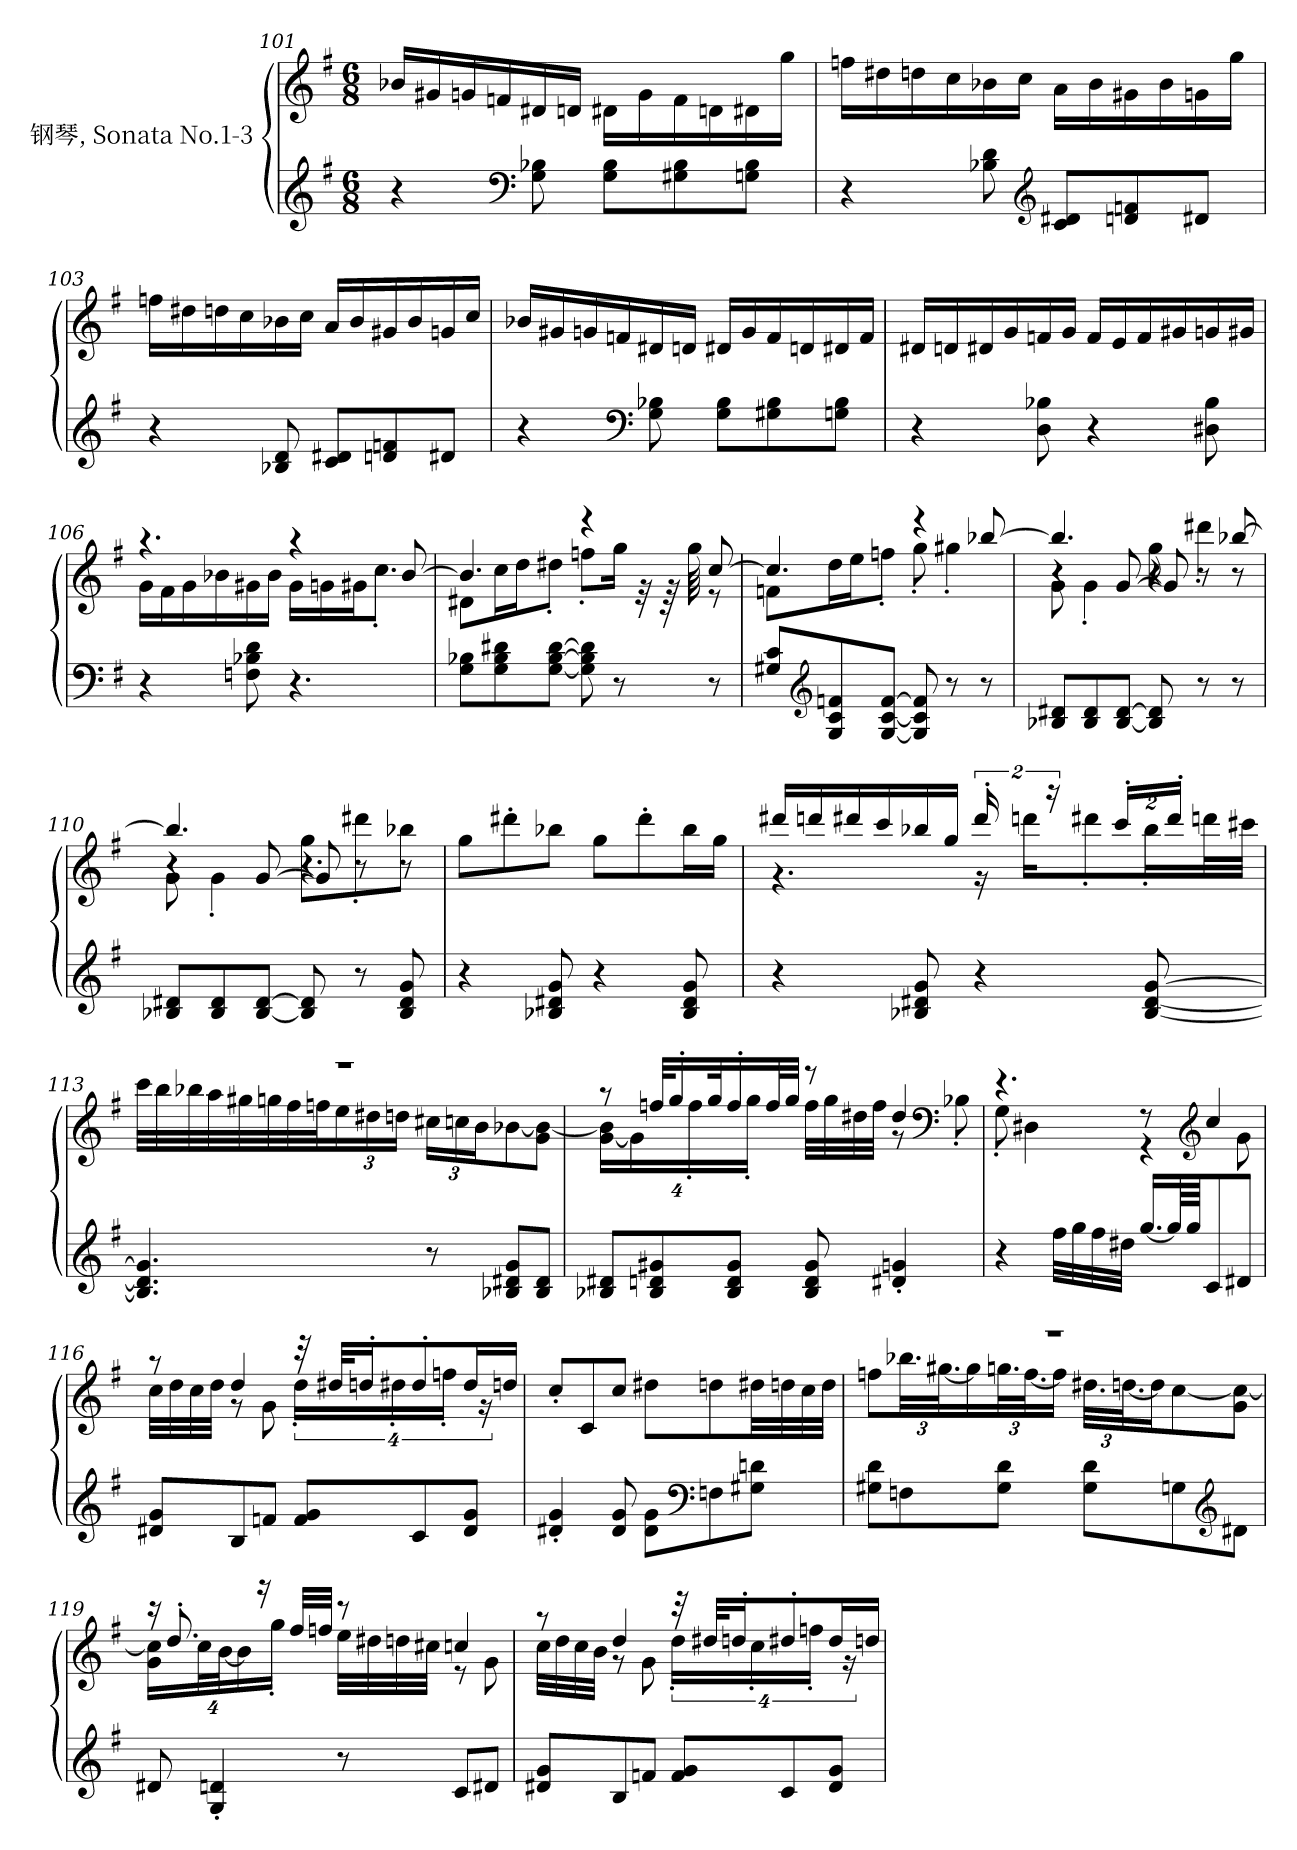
**kern	**kern
*part1	*part1
*staff2	*staff1
*I"钢琴, Sonata No.1-3	*
!!LO:LB:g=z
*clefG2	*clefG2
*k[f#]	*k[f#]
*M6/8	*M6/8
=101	=101
4r	16b-X/LL
.	16g#X/
.	16gn/
.	16fn/
*clefF4	*
8G\ 8B-X\	16d#X/
.	16dn/JJ
8G\ 8B-\L	16d#X\LL
.	16g\
8G#X\ 8B-\	16f\
.	16dn\
8Gn\ 8B-\J	16d#X\
.	16gg\JJ
=102	=102
4r	16ffn\LL
.	16dd#X\
.	16ddn\
.	16cc\
8B-X\ 8d\	16b-X\
.	16cc\JJ
*clefG2	*
8c/ 8d#X/L	16a\LL
.	16b-\
8dn/ 8fn/	16g#X\
.	16b-\
8d#X/J	16gn\
.	16gg\JJ
!!LO:LB:g=z
=103	=103
4r	16ffn\LL
.	16dd#X\
.	16ddn\
.	16cc\
8B-X/ 8d/	16b-X\
.	16cc\JJ
8c/ 8d#X/L	16a/LL
.	16b-/
8dn/ 8fn/	16g#X/
.	16b-/
8d#X/J	16gn/
.	16cc/JJ
=104	=104
4r	16b-X/LL
.	16g#X/
.	16gn/
.	16fn/
*clefF4	*
8G\ 8B-X\	16d#X/
.	16dn/JJ
8G\ 8B-\L	16d#X/LL
.	16g/
*	*MM119
8G#X\ 8B-\	16f/
.	16dn/
*	*MM129
8Gn\ 8B-\J	16d#X/
.	16f/JJ
!!LO:PB:g=z
=105	=105
4r	16d#X/LL
.	16dn/
.	16d#X/
.	16g/
*	*MM127
8D\ 8B-X\	16fn/
.	16g/JJ
4r	16f/LL
.	16e/
.	16f/
.	16g#X/
*	*MM125
8D#X\ 8B-\	16gn/
.	16g#X/JJ
=106	=106
*	*^
4r	4.r	16g\LL
.	.	16f#\
.	.	16g\
.	.	16b-X\
8Fn\ 8B-X\ 8d\	.	16g#X\
.	.	16b-\JJ
4.r	4r	16g#\LL
.	.	16gn\
.	.	16g#X\J
.	.	8.cc'\J
.	[8b-/	.
!!LO:LB:g=z	!!
=107	=107	=107
*	*MM125	*
8G\ 8B-X\L	4.b-/]	8d#X\L
8G\ 8B-\ 8d#X\	.	16cc\L
.	.	16dd\J
[8G\ [8B-\ [8d#\J	.	8dd#X'\J
8G\] 8B-\] 8d#\]	4r	8ffn'\L
8r	.	16gg\Jk
.	.	32r
.	.	64r
.	.	64gg\
8r	[8cc/	8r
=108	=108	=108
8G#X/ 8c/L	4.cc/]	8fn\L
*clefG2	*	*
8G#/ 8c/ 8fn/	.	16dd\L
.	.	16ee\J
[8G#/ [8c/ [8f/J	.	8ffn'\J
8G#/] 8c/] 8f/]	4r	8gg'\
8r	.	4gg#X'\
8r	[8bb-X/	.
=109	=109	=109
*	*	*^
8B-X/ 8d#X/L	4.bb-/]	8g\	4r
8B-/ 8d#/	.	4g'\	.
[8B-/ [8d#/J	.	.	[8g/
8B-/] 8d#/]	4r	8gg\	8g/]
8r	.	4ddd#X'\	8r
8r	[8bb-X/	.	8r
!!LO:LB:g=z	!!	!!
=110	=110	=110	=110
8B-X/ 8d#X/L	4.bb-/]	8g\	4r
8B-/ 8d#/	.	4g'\	.
[8B-/ [8d#/J	.	.	[8g/
8B-/] 8d#/]	4.r	8gg\L	8g/]
8r	.	8ddd#X'\	8r
8B-/ 8d#/ 8g/	.	8bb-X\J	8r
*	*v	*v	*v
=111	=111
4r	8gg\L
.	8ddd#X'\
8B-X/ 8d#X/ 8g/	8bb-X\J
4r	8gg\L
.	8ddd#'\
8B-/ 8d#/ 8g/	16bb-\L
.	16gg\JJ
!!LO:LB:g=z
=112	=112
*	*^
4r	16ddd#X/LL	4.r
.	16dddn/	.
.	16ddd#X/	.
.	16ccc/	.
8B-X/ 8d#X/ 8g/	16bb-X/	.
.	16gg/JJ	.
4r	32%3ddd#'/	16r
.	.	16dddn\KL
.	32%3r	.
.	.	8ddd#X'\
.	32%3ccc'/L	.
*	*MM121	*
[8B-/ [8d#/ [8g/	.	16bb-'\L
.	32%3ddd#'/J	.
.	.	32dddn\L
.	.	32ccc#X\JJJ
!!LO:LB:g=z	!!
=113	=113	=113
4.B-/] 4.d#/] 4.g/]	2.r	32ccc\LLL
.	.	32bb\
.	.	32bb-X\
.	.	32aa\
.	.	32gg#X\
.	.	32ggn\
.	.	32ff#\
.	.	32ffn\J
*	*	*Xbrackettup
.	.	24ee\
.	.	24dd#X\
.	.	24ddn\JJ
8r	.	24cc#X\LL
.	.	24ccn\
.	.	24b\J
*	*MM116	*
8B-X/ 8d#X/ 8g/L	.	[8b-X\
8B-/ 8d#/J	.	8g\ 8b-\_J
=114	=114	=114
8B-X/ 8d#X/L	8r	[32%3g\ 32%3b-\]L
.	.	32%3g\]
*	*MM123	*
8B-/ 8dn/ 8g#X/	32ffn/KLL	.
.	16gg'/	.
.	.	32%3ff'\
.	32gg/K	.
8B-/ 8d/ 8g#/J	16ff'/	.
.	.	32%3gg'\J
.	32ff/L	.
.	32gg/JJJ	.
8B-/ 8d/ 8g#/	8r	32ff\LLL
.	.	32gg\
.	.	32dd#X\
.	.	32ff\JJJ
4d#X/' 4gn/'	4dd#/	8r
*	*clefF4	*
.	.	8B-X'\
!!LO:LB:g=z	!!
=115	=115	=115
4r	4.r	8G'\
.	.	4D#X\
32ff#\LLL	.	.
32gg\	.	.
32ff#\	.	.
32dd#X\JJJ	.	.
[16.gg/LL	8r	4r
64gg/LL]	.	.
64gg/JJJ	.	.
*	*clefG2	*
*	*MM125	*
8c/	4cc/	.
8d#X/J	.	8g\
=116	=116	=116
8d#X/ 8g/L	8r	32cc\LLL
.	.	32dd\
.	.	32cc\
.	.	32dd\JJJ
*	*MM130	*
8B/	4dd/	8r
8fn/J	.	8g\
*	*	*brackettup
8f/ 8g/L	32r	32%3dd'\L
.	32dd#X/KLL	.
.	16ddn'/J	.
.	.	32%3dd#X'\
8c/	8dd#'/	.
.	.	32%3ffn'\J
8d#/ 8g/J	16dd#/L	.
.	.	32%3r
.	16ddn/JJ	.
*	*v	*v
!!LO:PB:g=z
=117	=117
4d#X/' 4g/'	8cc'/L
.	8c/
8d#/ 8g/	8cc/J
8d#\ 8g\L	8dd#X\L
*clefF4	*
8Fn\	8ddn\
8G#X\ 8dn\J	32dd#X\LL
.	32ddn\
.	32cc\
.	32dd\JJJ
=118	=118
*	*^
8G#X\ 8d\L	2.r	8ffn\L
*	*	*Xbrackettup
8Fn\	.	48.bb-X\LL
.	.	[48.gg#X\J
.	.	16gg#\]
8G#\ 8d\J	.	48.ggn\L
.	.	[48.ff\J
.	.	16ff\JJ]
*	*MM125	*
8G#\ 8d\L	.	48.dd#X\LLL
.	.	[48.ddn\J
.	.	16dd\J]
*	*MM120	*
8Gn\	.	[8cc\
*clefG2	*	*
8d#X\J	.	8g\ 8cc\_J
!!LO:LB:g=z	!!
=119	=119	=119
8d#X/	16r	32%3g\ 32%3cc\]L
.	8.dd'/	.
.	.	64%3cc\L
4G/' 4dn/'	.	.
.	.	[64%3b\J
.	.	32%3b\]
.	16r	.
.	.	32%3gg'\J
.	32ff#/LLL	.
.	32ffn/JJJ	.
8r	8r	32ee\LLL
.	.	32dd#X\
.	.	32ddn\
.	.	32cc#X\JJJ
*	*MM125	*
8c/L	4ccn/	8r
8d#X/J	.	8g\
=120	=120	=120
8d#X/ 8g/L	8r	32cc\LLL
.	.	32dd\
.	.	32cc\
.	.	32b\JJJ
*	*MM130	*
8B/	4dd/	8r
8fn/J	.	8g\
*	*	*brackettup
8f/ 8g/L	32r	32%3dd'\L
.	32dd#X/KLL	.
.	16ddn'/J	.
.	.	32%3cc'\
8c/	8dd#X'/	.
.	.	32%3ffn'\J
8d#/ 8g/J	16dd#/L	.
.	.	32%3r
.	16ddn/JJ	.
*	*v	*v
=	=
*-	*-
